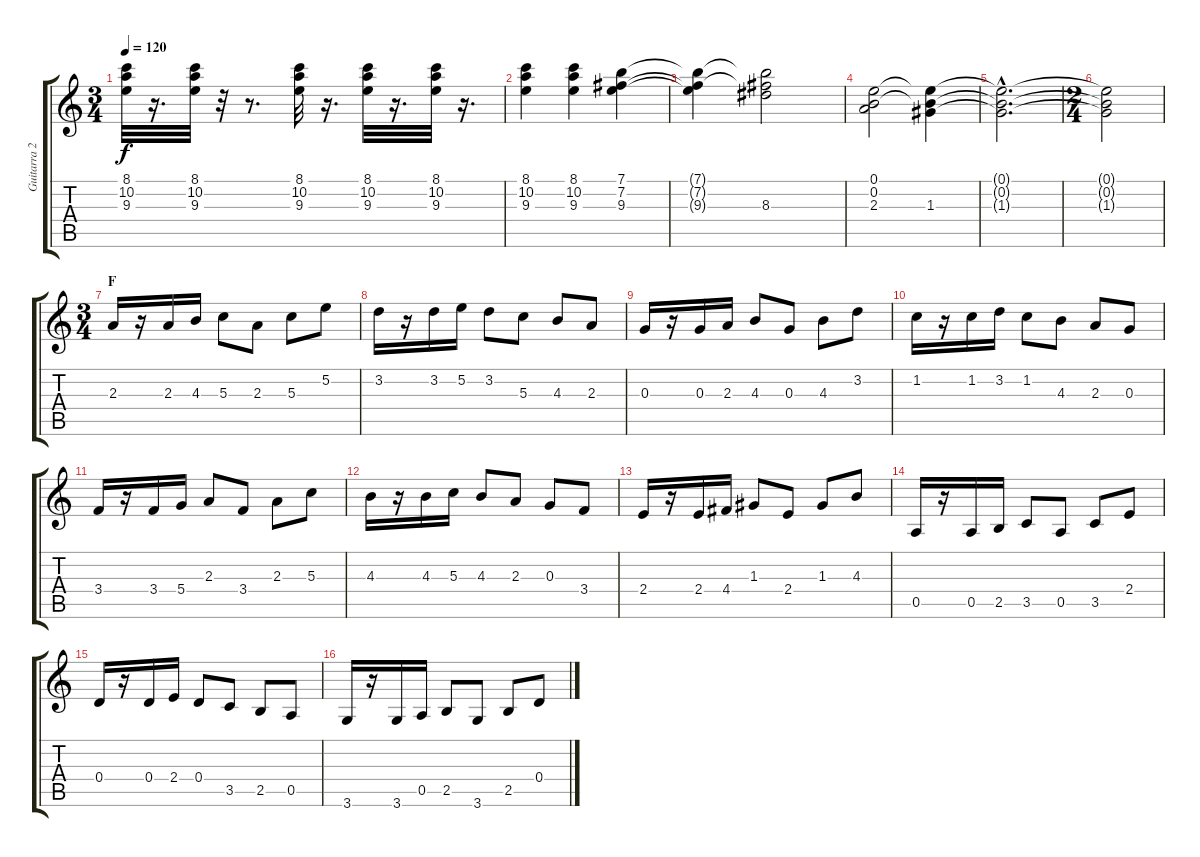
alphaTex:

\track ("Guitarra 2" "Guitarra 2") {instrument overdrivenguitar}
\staff {score tabs}
\tuning (E4 B3 G3 D3 A2 E2) {hide}
\ts (3 4)
\tempo 120
\clef g2
\ks c
(8.1 10.2 9.3).32{dy f} r.16{d} (8.1 10.2 9.3).32 r.32 r.8{d} (8.1 10.2 9.3).32 r.16{d} (8.1 10.2 9.3).32 r.16{d} (8.1 10.2 9.3).32 r.16{d} |
(8.1 10.2 9.3).4 (8.1 10.2 9.3).4 (7.1 7.2 9.3).4 |
(7.1{t} 7.2{t} 9.3{t}).4 (7.1{t} 7.2{t} 8.3).2 |
(0.1 0.2 2.3).2 (0.1{t} 0.2{t} 1.3).4 |
(0.1{hac t} 0.2{hac t} 1.3{hac t}).2{d} |
\ts (2 4)
(0.1{t} 0.2{t} 1.3{t}).2 |
\ts (3 4)
\section ("" "F")
2.3.16 r.16 2.3.16 4.3.16 5.3.8 2.3.8 5.3.8 5.2.8 |
3.2.16 r.16 3.2.16 5.2.16 3.2.8 5.3.8 4.3.8 2.3.8 |
0.3.16 r.16 0.3.16 2.3.16 4.3.8 0.3.8 4.3.8 3.2.8 |
1.2.16 r.16 1.2.16 3.2.16 1.2.8 4.3.8 2.3.8 0.3.8 |
3.4.16 r.16 3.4.16 5.4.16 2.3.8 3.4.8 2.3.8 5.3.8 |
4.3.16 r.16 4.3.16 5.3.16 4.3.8 2.3.8 0.3.8 3.4.8 |
2.4.16 r.16 2.4.16 4.4.16 1.3.8 2.4.8 1.3.8 4.3.8 |
0.5.16 r.16 0.5.16 2.5.16 3.5.8 0.5.8 3.5.8 2.4.8 |
0.4.16 r.16 0.4.16 2.4.16 0.4.8 3.5.8 2.5.8 0.5.8 |
3.6.16 r.16 3.6.16 0.5.16 2.5.8 3.6.8 2.5.8 0.4.8
